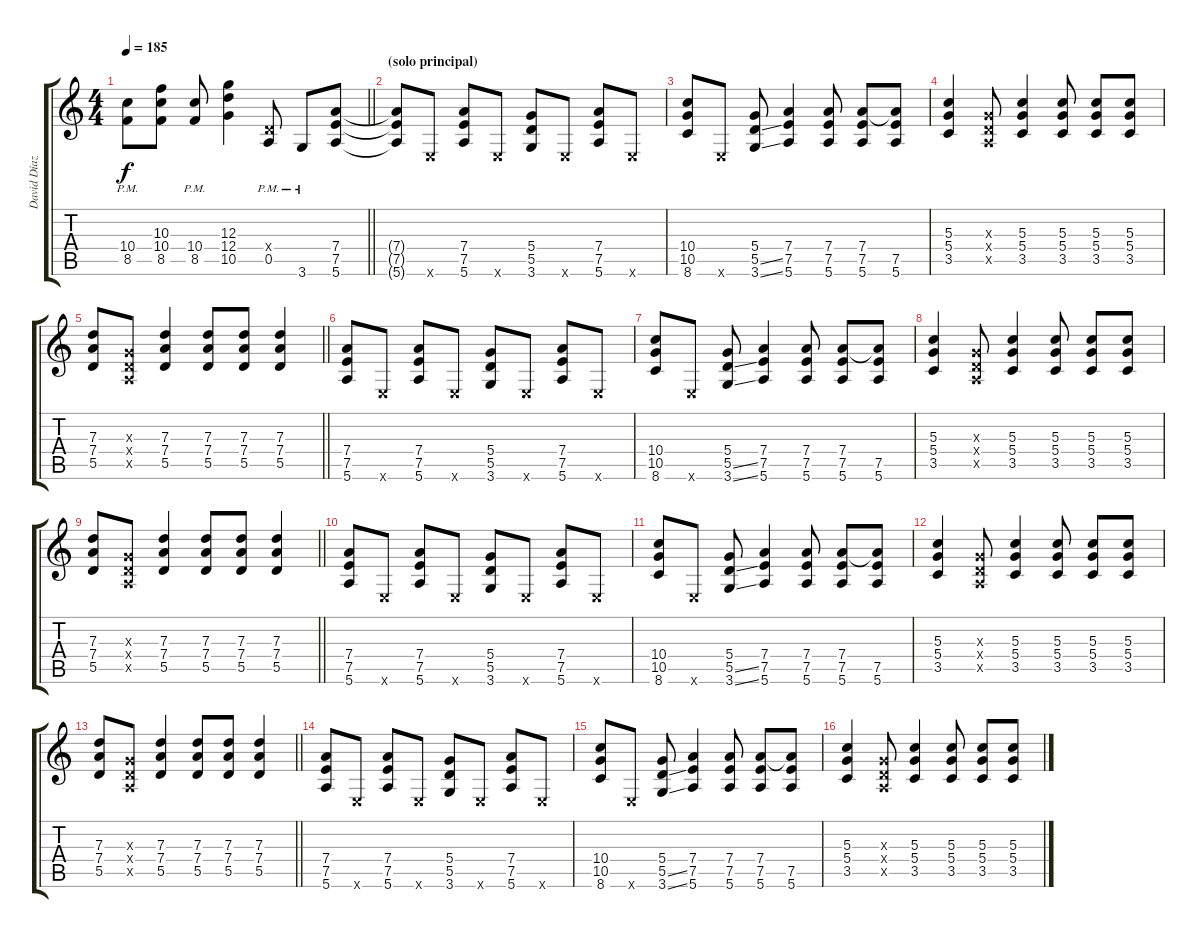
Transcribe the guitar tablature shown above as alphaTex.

\track ("David Díaz 'Kolibrí' - Guitarra" "David Díaz") {instrument overdrivenguitar}
\staff {score tabs}
\tuning (E4 B3 G3 D3 A2 E2) {hide}
\ts (4 4)
\tempo 185
\clef g2
\barLineRight lightlight
\ks c
(10.4{pm} 8.5{pm}).8{dy f} (10.3 10.4 8.5).8 (10.4{pm} 8.5{pm}).8 (12.3 12.4 10.5).4 (0.4{x} 0.5{pm}).8 3.6{pm}.8 (7.4 7.5 5.6).8 |
\section ("" "(solo principal)")
(7.4{t} 7.5{t} 5.6{t}).8 0.6{x}.8 (7.4 7.5 5.6).8 0.6{x}.8 (5.4 5.5 3.6).8 0.6{x}.8 (7.4 7.5 5.6).8 0.6{x}.8 |
(10.4 10.5 8.6).8 0.6{x}.8 (5.4 5.5{ss} 3.6{ss}).8 (7.4 7.5 5.6).4 (7.4 7.5 5.6).8 (7.4 7.5 5.6).8 (7.4{t} 7.5 5.6).8 |
(5.3 5.4 3.5).4 (0.3{x} 0.4{x} 0.5{x}).8 (5.3 5.4 3.5).4 (5.3 5.4 3.5).8 (5.3 5.4 3.5).8 (5.3 5.4 3.5).8 |
\barLineRight lightlight
(7.3 7.4 5.5).8 (0.3{x} 0.4{x} 0.5{x}).8 (7.3 7.4 5.5).4 (7.3 7.4 5.5).8 (7.3 7.4 5.5).8 (7.3 7.4 5.5).4 |
(7.4 7.5 5.6).8 0.6{x}.8 (7.4 7.5 5.6).8 0.6{x}.8 (5.4 5.5 3.6).8 0.6{x}.8 (7.4 7.5 5.6).8 0.6{x}.8 |
(10.4 10.5 8.6).8 0.6{x}.8 (5.4 5.5{ss} 3.6{ss}).8 (7.4 7.5 5.6).4 (7.4 7.5 5.6).8 (7.4 7.5 5.6).8 (7.4{t} 7.5 5.6).8 |
(5.3 5.4 3.5).4 (0.3{x} 0.4{x} 0.5{x}).8 (5.3 5.4 3.5).4 (5.3 5.4 3.5).8 (5.3 5.4 3.5).8 (5.3 5.4 3.5).8 |
\barLineRight lightlight
(7.3 7.4 5.5).8 (0.3{x} 0.4{x} 0.5{x}).8 (7.3 7.4 5.5).4 (7.3 7.4 5.5).8 (7.3 7.4 5.5).8 (7.3 7.4 5.5).4 |
(7.4 7.5 5.6).8 0.6{x}.8 (7.4 7.5 5.6).8 0.6{x}.8 (5.4 5.5 3.6).8 0.6{x}.8 (7.4 7.5 5.6).8 0.6{x}.8 |
(10.4 10.5 8.6).8 0.6{x}.8 (5.4 5.5{ss} 3.6{ss}).8 (7.4 7.5 5.6).4 (7.4 7.5 5.6).8 (7.4 7.5 5.6).8 (7.4{t} 7.5 5.6).8 |
(5.3 5.4 3.5).4 (0.3{x} 0.4{x} 0.5{x}).8 (5.3 5.4 3.5).4 (5.3 5.4 3.5).8 (5.3 5.4 3.5).8 (5.3 5.4 3.5).8 |
\barLineRight lightlight
(7.3 7.4 5.5).8 (0.3{x} 0.4{x} 0.5{x}).8 (7.3 7.4 5.5).4 (7.3 7.4 5.5).8 (7.3 7.4 5.5).8 (7.3 7.4 5.5).4 |
(7.4 7.5 5.6).8 0.6{x}.8 (7.4 7.5 5.6).8 0.6{x}.8 (5.4 5.5 3.6).8 0.6{x}.8 (7.4 7.5 5.6).8 0.6{x}.8 |
(10.4 10.5 8.6).8 0.6{x}.8 (5.4 5.5{ss} 3.6{ss}).8 (7.4 7.5 5.6).4 (7.4 7.5 5.6).8 (7.4 7.5 5.6).8 (7.4{t} 7.5 5.6).8 |
(5.3 5.4 3.5).4 (0.3{x} 0.4{x} 0.5{x}).8 (5.3 5.4 3.5).4 (5.3 5.4 3.5).8 (5.3 5.4 3.5).8 (5.3 5.4 3.5).8
